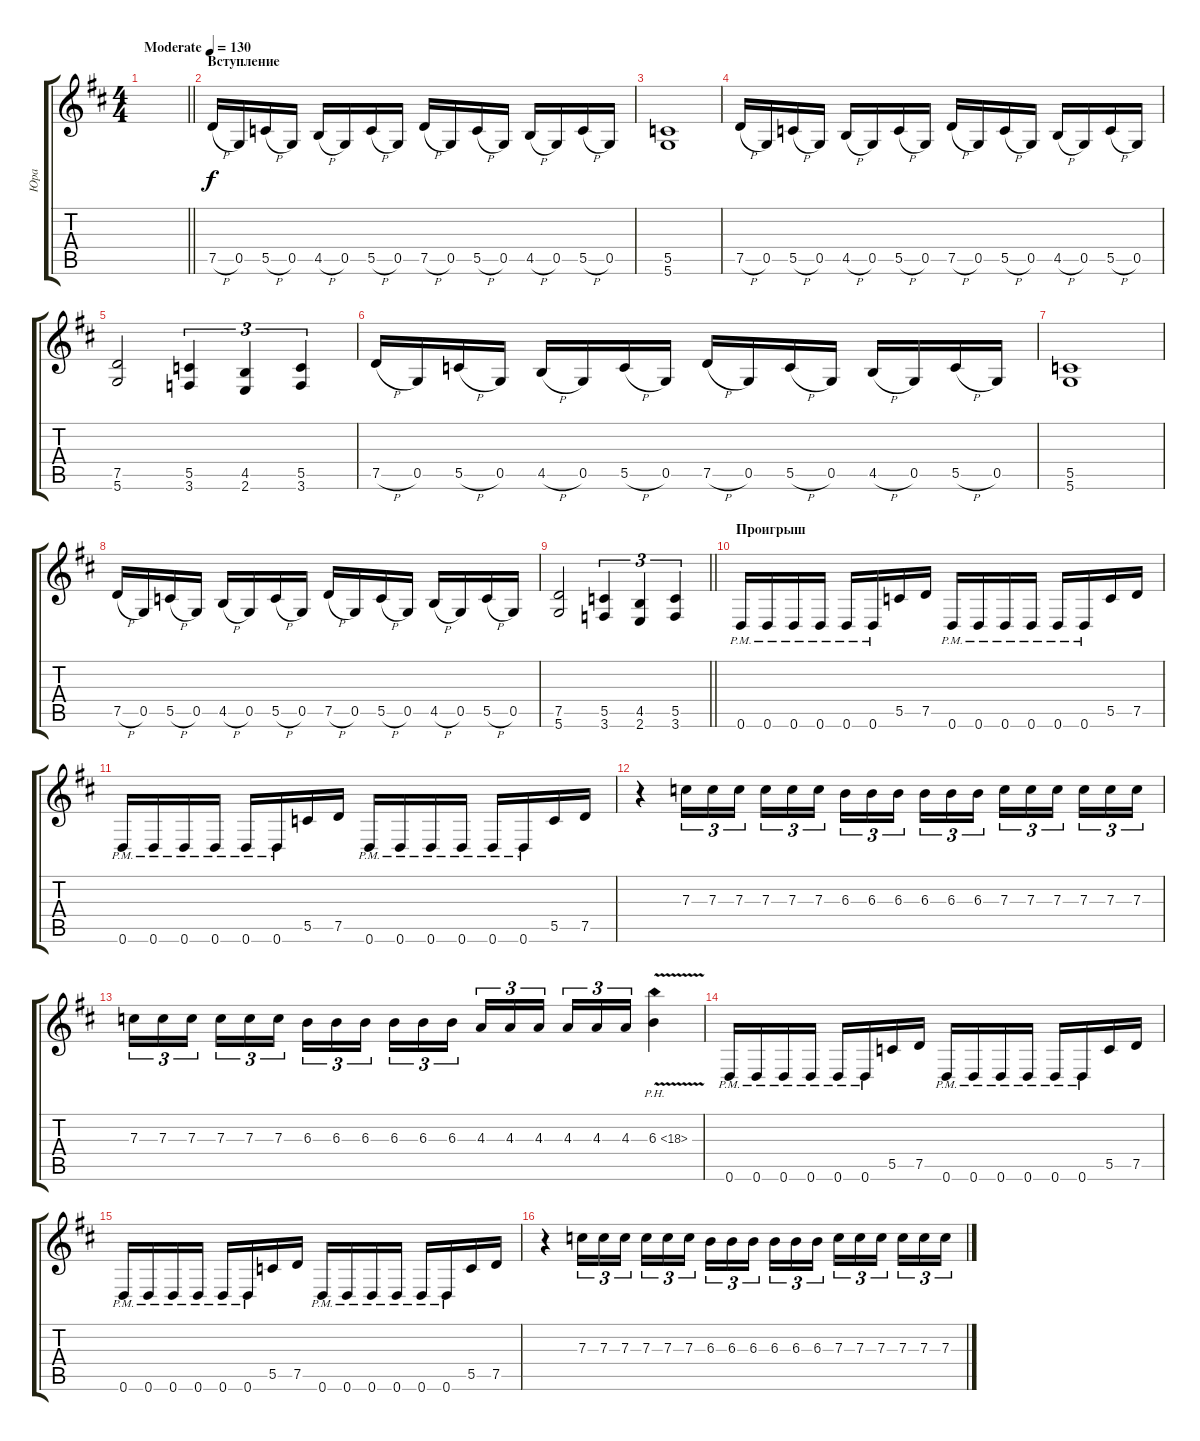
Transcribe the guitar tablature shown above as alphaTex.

\track ("Юра" "Юра") {instrument distortionguitar}
\staff {score tabs}
\tuning (D4 A3 F3 C3 G2 D2) {hide}
\ts (4 4)
\tempo (130 "Moderate")
\clef g2
\barLineRight lightlight
\ks bminor
|
\section ("" "Вступление")
7.5{h}.16 0.5.16 5.5{h}.16 0.5.16 4.5{h}.16 0.5.16 5.5{h}.16 0.5.16 7.5{h}.16 0.5.16 5.5{h}.16 0.5.16 4.5{h}.16 0.5.16 5.5{h}.16 0.5.16 |
(5.5 5.6).1 |
7.5{h}.16 0.5.16 5.5{h}.16 0.5.16 4.5{h}.16 0.5.16 5.5{h}.16 0.5.16 7.5{h}.16 0.5.16 5.5{h}.16 0.5.16 4.5{h}.16 0.5.16 5.5{h}.16 0.5.16 |
(7.5 5.6).2 (5.5 3.6).4{tu (3 2)} (4.5 2.6).4{tu (3 2)} (5.5 3.6).4{tu (3 2)} |
7.5{h}.16 0.5.16 5.5{h}.16 0.5.16 4.5{h}.16 0.5.16 5.5{h}.16 0.5.16 7.5{h}.16 0.5.16 5.5{h}.16 0.5.16 4.5{h}.16 0.5.16 5.5{h}.16 0.5.16 |
(5.5 5.6).1 |
7.5{h}.16 0.5.16 5.5{h}.16 0.5.16 4.5{h}.16 0.5.16 5.5{h}.16 0.5.16 7.5{h}.16 0.5.16 5.5{h}.16 0.5.16 4.5{h}.16 0.5.16 5.5{h}.16 0.5.16 |
\barLineRight lightlight
(7.5 5.6).2 (5.5 3.6).4{tu (3 2)} (4.5 2.6).4{tu (3 2)} (5.5 3.6).4{tu (3 2)} |
\section ("" "Проигрыш")
0.6{pm}.16 0.6{pm}.16 0.6{pm}.16 0.6{pm}.16 0.6{pm}.16 0.6{pm}.16 5.5.16 7.5.16 0.6{pm}.16 0.6{pm}.16 0.6{pm}.16 0.6{pm}.16 0.6{pm}.16 0.6{pm}.16 5.5.16 7.5.16 |
0.6{pm}.16 0.6{pm}.16 0.6{pm}.16 0.6{pm}.16 0.6{pm}.16 0.6{pm}.16 5.5.16 7.5.16 0.6{pm}.16 0.6{pm}.16 0.6{pm}.16 0.6{pm}.16 0.6{pm}.16 0.6{pm}.16 5.5.16 7.5.16 |
r.4 7.3.16{tu (3 2)} 7.3.16{tu (3 2)} 7.3.16{tu (3 2) beam splitsecondary} 7.3.16{tu (3 2)} 7.3.16{tu (3 2)} 7.3.16{tu (3 2)} 6.3.16{tu (3 2)} 6.3.16{tu (3 2)} 6.3.16{tu (3 2) beam splitsecondary} 6.3.16{tu (3 2)} 6.3.16{tu (3 2)} 6.3.16{tu (3 2)} 7.3.16{tu (3 2)} 7.3.16{tu (3 2)} 7.3.16{tu (3 2) beam splitsecondary} 7.3.16{tu (3 2)} 7.3.16{tu (3 2)} 7.3.16{tu (3 2)} |
7.3.16{tu (3 2)} 7.3.16{tu (3 2)} 7.3.16{tu (3 2) beam splitsecondary} 7.3.16{tu (3 2)} 7.3.16{tu (3 2)} 7.3.16{tu (3 2)} 6.3.16{tu (3 2)} 6.3.16{tu (3 2)} 6.3.16{tu (3 2) beam splitsecondary} 6.3.16{tu (3 2)} 6.3.16{tu (3 2)} 6.3.16{tu (3 2)} 4.3.16{tu (3 2)} 4.3.16{tu (3 2)} 4.3.16{tu (3 2) beam splitsecondary} 4.3.16{tu (3 2)} 4.3.16{tu (3 2)} 4.3.16{tu (3 2)} 6.3{ph 12 v}.4 |
0.6{pm}.16 0.6{pm}.16 0.6{pm}.16 0.6{pm}.16 0.6{pm}.16 0.6{pm}.16 5.5.16 7.5.16 0.6{pm}.16 0.6{pm}.16 0.6{pm}.16 0.6{pm}.16 0.6{pm}.16 0.6{pm}.16 5.5.16 7.5.16 |
0.6{pm}.16 0.6{pm}.16 0.6{pm}.16 0.6{pm}.16 0.6{pm}.16 0.6{pm}.16 5.5.16 7.5.16 0.6{pm}.16 0.6{pm}.16 0.6{pm}.16 0.6{pm}.16 0.6{pm}.16 0.6{pm}.16 5.5.16 7.5.16 |
r.4 7.3.16{tu (3 2)} 7.3.16{tu (3 2)} 7.3.16{tu (3 2) beam splitsecondary} 7.3.16{tu (3 2)} 7.3.16{tu (3 2)} 7.3.16{tu (3 2)} 6.3.16{tu (3 2)} 6.3.16{tu (3 2)} 6.3.16{tu (3 2) beam splitsecondary} 6.3.16{tu (3 2)} 6.3.16{tu (3 2)} 6.3.16{tu (3 2)} 7.3.16{tu (3 2)} 7.3.16{tu (3 2)} 7.3.16{tu (3 2) beam splitsecondary} 7.3.16{tu (3 2)} 7.3.16{tu (3 2)} 7.3.16{tu (3 2)}
